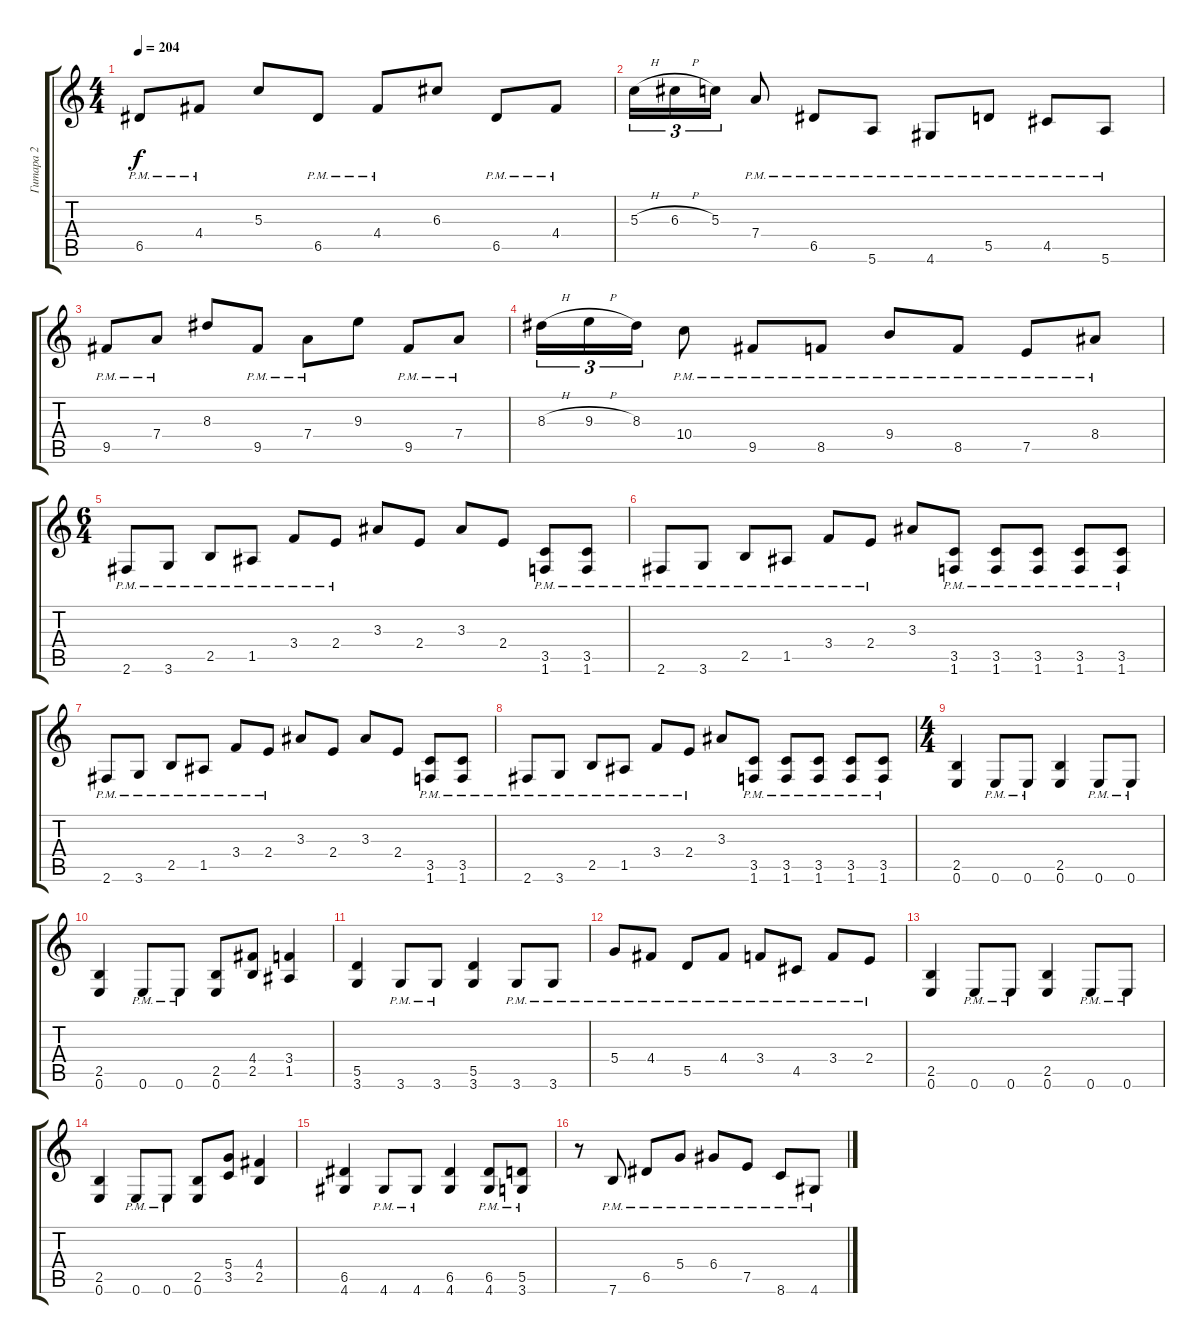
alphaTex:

\track ("Гитара 2" "Гитара 2") {instrument distortionguitar}
\staff {score tabs}
\tuning (E4 B3 G3 D3 A2 E2) {hide}
\ts (4 4)
\tempo 204
\clef g2
\ks c
6.5{pm}.8{dy f} 4.4{pm}.8 5.3.8 6.5{pm}.8 4.4{pm}.8 6.3.8 6.5{pm}.8 4.4{pm}.8 |
5.3{h}.16{tu (3 2)} 6.3{h}.16{tu (3 2)} 5.3.16{tu (3 2)} 7.4{pm}.8 6.5{pm}.8 5.6{pm}.8 4.6{pm}.8 5.5{pm}.8 4.5{pm}.8 5.6{pm}.8 |
9.5{pm}.8 7.4{pm}.8 8.3.8 9.5{pm}.8 7.4{pm}.8 9.3.8 9.5{pm}.8 7.4{pm}.8 |
8.3{h}.16{tu (3 2)} 9.3{h}.16{tu (3 2)} 8.3.16{tu (3 2)} 10.4{pm}.8 9.5{pm}.8 8.5{pm}.8 9.4{pm}.8 8.5{pm}.8 7.5{pm}.8 8.4{pm}.8 |
\ts (6 4)
2.6{pm}.8 3.6{pm}.8 2.5{pm}.8 1.5{pm}.8 3.4{pm}.8 2.4{pm}.8 3.3.8 2.4.8 3.3.8 2.4.8 (3.5{pm} 1.6{pm}).8 (3.5{pm} 1.6{pm}).8 |
2.6{pm}.8 3.6{pm}.8 2.5{pm}.8 1.5{pm}.8 3.4{pm}.8 2.4{pm}.8 3.3.8 (3.5{pm} 1.6{pm}).8 (3.5{pm} 1.6{pm}).8 (3.5{pm} 1.6{pm}).8 (3.5{pm} 1.6{pm}).8 (3.5{pm} 1.6{pm}).8 |
2.6{pm}.8 3.6{pm}.8 2.5{pm}.8 1.5{pm}.8 3.4{pm}.8 2.4{pm}.8 3.3.8 2.4.8 3.3.8 2.4.8 (3.5{pm} 1.6{pm}).8 (3.5{pm} 1.6{pm}).8 |
2.6{pm}.8 3.6{pm}.8 2.5{pm}.8 1.5{pm}.8 3.4{pm}.8 2.4{pm}.8 3.3.8 (3.5{pm} 1.6{pm}).8 (3.5{pm} 1.6{pm}).8 (3.5{pm} 1.6{pm}).8 (3.5{pm} 1.6{pm}).8 (3.5{pm} 1.6{pm}).8 |
\ts (4 4)
(2.5 0.6).4 0.6{pm}.8 0.6{pm}.8 (2.5 0.6).4 0.6{pm}.8 0.6{pm}.8 |
(2.5 0.6).4 0.6{pm}.8 0.6{pm}.8 (2.5 0.6).8 (4.4 2.5).8 (3.4 1.5).4 |
(5.5 3.6).4 3.6{pm}.8 3.6{pm}.8 (5.5 3.6).4 3.6{pm}.8 3.6{pm}.8 |
5.4{pm}.8 4.4{pm}.8 5.5{pm}.8 4.4{pm}.8 3.4{pm}.8 4.5{pm}.8 3.4{pm}.8 2.4{pm}.8 |
(2.5 0.6).4 0.6{pm}.8 0.6{pm}.8 (2.5 0.6).4 0.6{pm}.8 0.6{pm}.8 |
(2.5 0.6).4 0.6{pm}.8 0.6{pm}.8 (2.5 0.6).8 (5.4 3.5).8 (4.4 2.5).4 |
(6.5 4.6).4 4.6{pm}.8 4.6{pm}.8 (6.5 4.6).4 (6.5{pm} 4.6{pm}).8 (5.5{pm} 3.6{pm}).8 |
r.8 7.6{pm}.8 6.5{pm}.8 5.4{pm}.8 6.4{pm}.8 7.5{pm}.8 8.6{pm}.8 4.6{pm}.8
